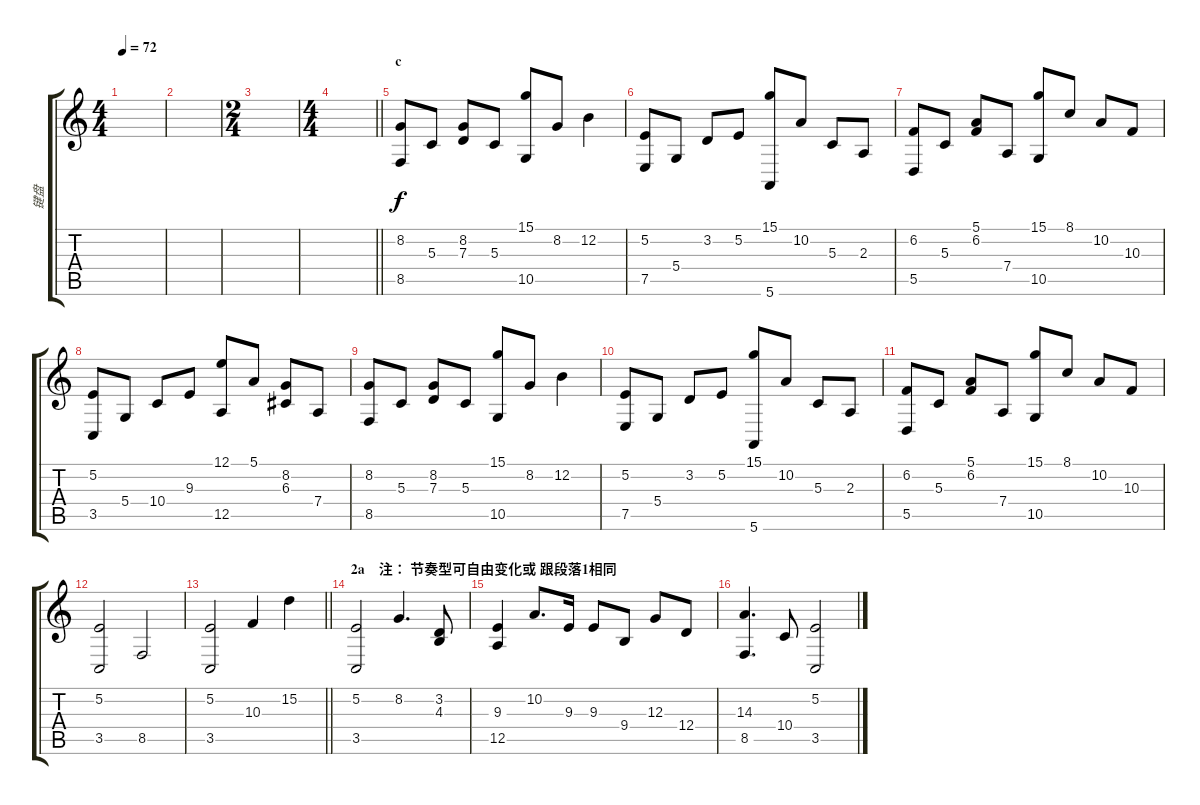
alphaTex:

\track ("键盘" "键盘") {instrument acousticgrandpiano}
\staff {score tabs}
\tuning (E4 B3 G3 D3 A2 E2) {hide}
\ts (4 4)
\tempo 72
\clef g2
\ks c
|
|
\ts (2 4)
|
\ts (4 4)
\barLineRight lightlight
|
\section ("" "c")
(8.2 8.5).8 5.3.8 (8.2 7.3).8 5.3.8 (15.1 10.5).8 8.2.8 12.2.4 |
(5.2 7.5).8 5.4.8 3.2.8 5.2.8 (15.1 5.6).8 10.2.8 5.3.8 2.3.8 |
(6.2 5.5).8 5.3.8 (5.1 6.2).8 7.4.8 (15.1 10.5).8 8.1.8 10.2.8 10.3.8 |
(5.2 3.5).8 5.4.8 10.4.8 9.3.8 (12.1 12.5).8 5.1.8 (8.2 6.3).8 7.4.8 |
(8.2 8.5).8 5.3.8 (8.2 7.3).8 5.3.8 (15.1 10.5).8 8.2.8 12.2.4 |
(5.2 7.5).8 5.4.8 3.2.8 5.2.8 (15.1 5.6).8 10.2.8 5.3.8 2.3.8 |
(6.2 5.5).8 5.3.8 (5.1 6.2).8 7.4.8 (15.1 10.5).8 8.1.8 10.2.8 10.3.8 |
(5.2 3.5).2 8.5.2 |
\barLineRight lightlight
(5.2 3.5).2 10.3.4 15.2.4 |
\section ("" "2a    注： 节奏型可自由变化或 跟段落1相同")
(5.2 3.5).2 8.2.4{d} (3.2 4.3).8 |
(9.3 12.5).4 10.2.8{d} 9.3.16 9.3.8 9.4.8 12.3.8 12.4.8 |
(14.3 8.5).4{d} 10.4.8 (5.2 3.5).2
